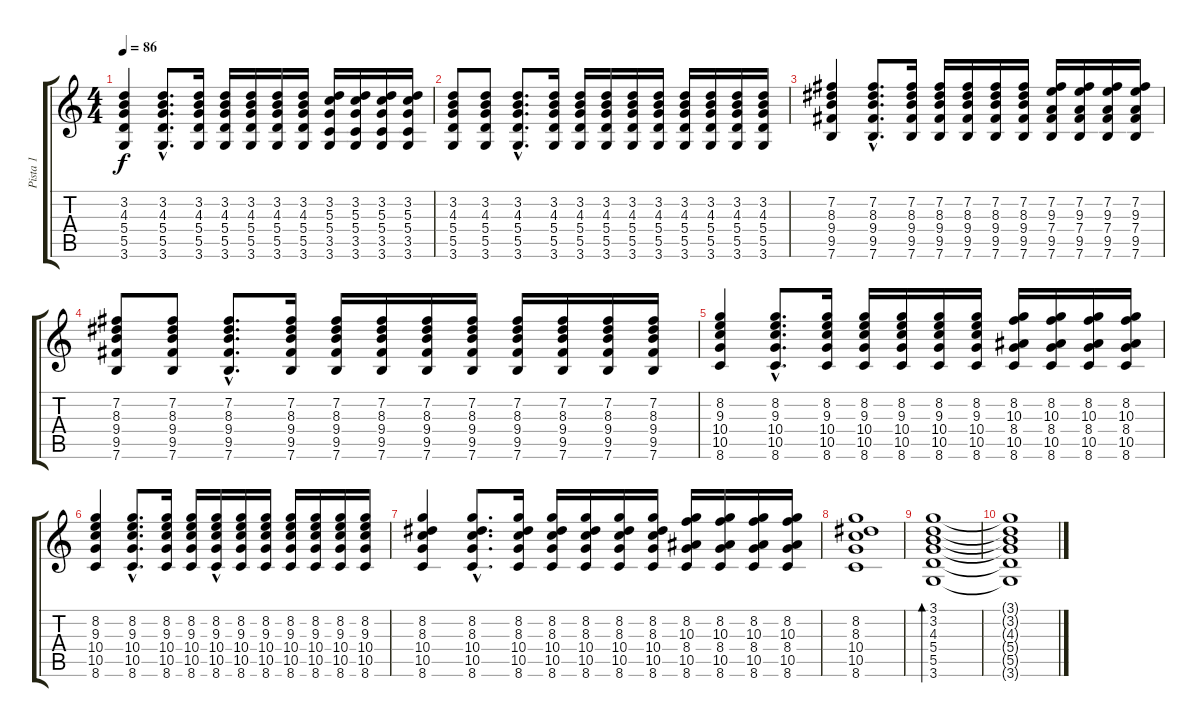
\track ("Pista 1" "Pista 1") {instrument acousticguitarsteel}
\staff {score tabs}
\tuning (E4 B3 G3 D3 A2 E2) {hide}
\ts (4 4)
\tempo 86
\clef g2
\ks c
(3.2 4.3 5.4 5.5 3.6).4{dy f} (3.2{hac} 4.3{hac} 5.4{hac} 5.5{hac} 3.6{hac}).8{d} (3.2 4.3 5.4 5.5 3.6).16 (3.2 4.3 5.4 5.5 3.6).16 (3.2 4.3 5.4 5.5 3.6).16 (3.2 4.3 5.4 5.5 3.6).16 (3.2 4.3 5.4 5.5 3.6).16 (3.2 5.3 5.4 3.5 3.6).16 (3.2 5.3 5.4 3.5 3.6).16 (3.2 5.3 5.4 3.5 3.6).16 (3.2 5.3 5.4 3.5 3.6).16 |
(3.2 4.3 5.4 5.5 3.6).8 (3.2 4.3 5.4 5.5 3.6).8 (3.2{hac} 4.3{hac} 5.4{hac} 5.5{hac} 3.6{hac}).8{d} (3.2 4.3 5.4 5.5 3.6).16 (3.2 4.3 5.4 5.5 3.6).16 (3.2 4.3 5.4 5.5 3.6).16 (3.2 4.3 5.4 5.5 3.6).16 (3.2 4.3 5.4 5.5 3.6).16 (3.2 4.3 5.4 5.5 3.6).16 (3.2 4.3 5.4 5.5 3.6).16 (3.2 4.3 5.4 5.5 3.6).16 (3.2 4.3 5.4 5.5 3.6).16 |
(7.2 8.3 9.4 9.5 7.6).4 (7.2{hac} 8.3{hac} 9.4{hac} 9.5{hac} 7.6{hac}).8{d} (7.2 8.3 9.4 9.5 7.6).16 (7.2 8.3 9.4 9.5 7.6).16 (7.2 8.3 9.4 9.5 7.6).16 (7.2 8.3 9.4 9.5 7.6).16 (7.2 8.3 9.4 9.5 7.6).16 (7.2 9.3 7.4 9.5 7.6).16 (7.2 9.3 7.4 9.5 7.6).16 (7.2 9.3 7.4 9.5 7.6).16 (7.2 9.3 7.4 9.5 7.6).16 |
(7.2 8.3 9.4 9.5 7.6).8 (7.2 8.3 9.4 9.5 7.6).8 (7.2{hac} 8.3{hac} 9.4{hac} 9.5{hac} 7.6{hac}).8{d} (7.2 8.3 9.4 9.5 7.6).16 (7.2 8.3 9.4 9.5 7.6).16 (7.2 8.3 9.4 9.5 7.6).16 (7.2 8.3 9.4 9.5 7.6).16 (7.2 8.3 9.4 9.5 7.6).16 (7.2 8.3 9.4 9.5 7.6).16 (7.2 8.3 9.4 9.5 7.6).16 (7.2 8.3 9.4 9.5 7.6).16 (7.2 8.3 9.4 9.5 7.6).16 |
(8.2 9.3 10.4 10.5 8.6).4 (8.2{hac} 9.3{hac} 10.4{hac} 10.5{hac} 8.6{hac}).8{d} (8.2 9.3 10.4 10.5 8.6).16 (8.2 9.3 10.4 10.5 8.6).16 (8.2 9.3 10.4 10.5 8.6).16 (8.2 9.3 10.4 10.5 8.6).16 (8.2 9.3 10.4 10.5 8.6).16 (8.2 10.3 8.4 10.5 8.6).16 (8.2 10.3 8.4 10.5 8.6).16 (8.2 10.3 8.4 10.5 8.6).16 (8.2 10.3 8.4 10.5 8.6).16 |
(8.2 9.3 10.4 10.5 8.6).4 (8.2{hac} 9.3{hac} 10.4{hac} 10.5{hac} 8.6{hac}).8{d} (8.2 9.3 10.4 10.5 8.6).16 (8.2 9.3 10.4 10.5 8.6).16 (8.2 9.3 10.4{hac} 10.5 8.6).16 (8.2 9.3 10.4 10.5 8.6).16 (8.2 9.3 10.4 10.5 8.6).16 (8.2 9.3 10.4 10.5 8.6).16 (8.2 9.3 10.4 10.5 8.6).16 (8.2 9.3 10.4 10.5 8.6).16 (8.2 9.3 10.4 10.5 8.6).16 |
(8.2 8.3 10.4 10.5 8.6).4 (8.2{hac} 8.3{hac} 10.4{hac} 10.5{hac} 8.6{hac}).8{d} (8.2 8.3 10.4 10.5 8.6).16 (8.2 8.3 10.4 10.5 8.6).16 (8.2 8.3 10.4 10.5 8.6).16 (8.2 8.3 10.4 10.5 8.6).16 (8.2 8.3 10.4 10.5 8.6).16 (8.2 10.3 8.4 10.5 8.6).16 (8.2 10.3 8.4 10.5 8.6).16 (8.2 10.3 8.4 10.5 8.6).16 (8.2 10.3 8.4 10.5 8.6).16 |
(8.2 8.3 10.4 10.5 8.6).1 |
(3.1 3.2 4.3 5.4 5.5 3.6).1{bd 60} |
(3.1{t} 3.2{t} 4.3{t} 5.4{t} 5.5{t} 3.6{t}).1
